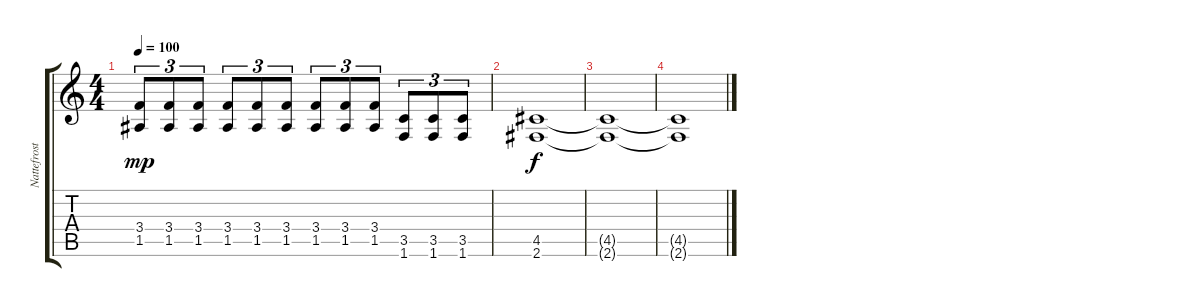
\track ("Nattefrost" "Nattefrost") {instrument distortionguitar}
\staff {score tabs}
\tuning (E4 B3 G3 D3 A2 E2) {hide}
\ts (4 4)
\tempo 100
\clef g2
\ks c
(3.4 1.5).8{tu (3 2) dy mp} (3.4 1.5).8{tu (3 2)} (3.4 1.5).8{tu (3 2)} (3.4 1.5).8{tu (3 2)} (3.4 1.5).8{tu (3 2)} (3.4 1.5).8{tu (3 2)} (3.4 1.5).8{tu (3 2)} (3.4 1.5).8{tu (3 2)} (3.4 1.5).8{tu (3 2)} (3.5 1.6).8{tu (3 2)} (3.5 1.6).8{tu (3 2)} (3.5 1.6).8{tu (3 2)} |
(4.5 2.6).1{dy f volume 3} |
(4.5{t} 2.6{t}).1 |
(4.5{t} 2.6{t}).1
